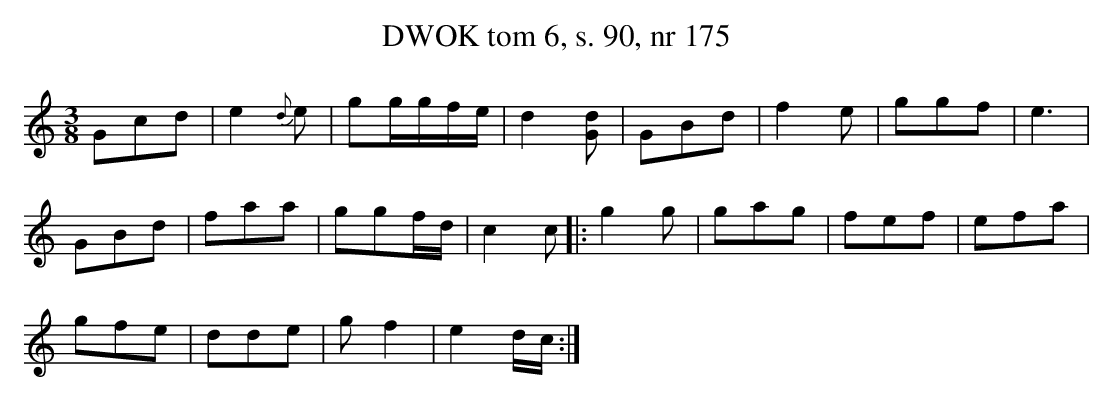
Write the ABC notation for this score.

X:1
T:DWOK tom 6, s. 90, nr 175
L:1/16
M:3/8
K:C
G2c2d2|e4{d}e2|g2ggfe|d4[G2d2]|G2B2d2|f4e2|g2g2f2|e6|
G2B2d2|f2a2a2|g2g2fd|c4c2|:g4g2|g2a2g2|f2e2f2|e2f2a2|
g2f2e2|d2d2e2|g2f4|e4dc:|
